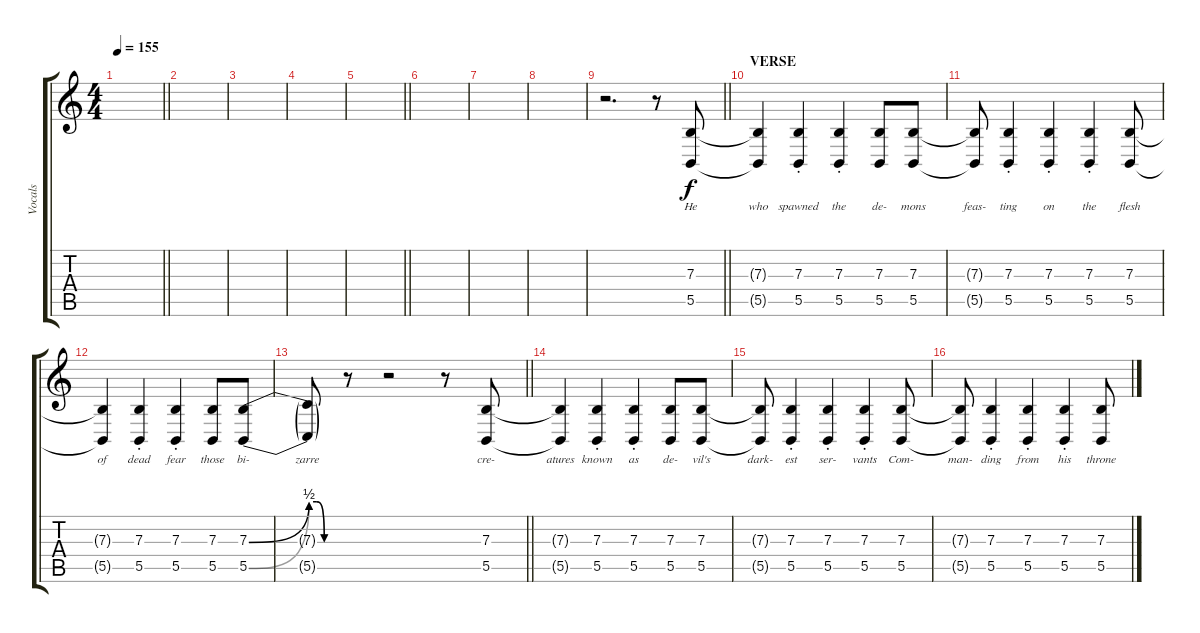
\track ("Vocals" "Vocals") {instrument oboe}
\staff {score tabs}
\tuning (Db4 Ab3 E3 B2 Gb2 B1) {hide}
\ts (4 4)
\tempo 155
\clef g2
\barLineRight lightlight
\ks c
|
|
|
|
\barLineRight lightlight
|
|
|
|
\barLineRight lightlight
r.2{d} r.8 (7.3 5.5).8{lyrics (0 "He") lyrics (1 "") lyrics (2 "") lyrics (3 "") lyrics (4 "")} |
\section ("" "VERSE")
(7.3{t} 5.5{t}).4{lyrics (0 "who") lyrics (1 "") lyrics (2 "") lyrics (3 "") lyrics (4 "")} (7.3{st} 5.5{st}).4{lyrics (0 "spawned") lyrics (1 "") lyrics (2 "") lyrics (3 "") lyrics (4 "")} (7.3{st} 5.5{st}).4{lyrics (0 "the") lyrics (1 "") lyrics (2 "") lyrics (3 "") lyrics (4 "")} (7.3 5.5).8{lyrics (0 "de-") lyrics (1 "") lyrics (2 "") lyrics (3 "") lyrics (4 "")} (7.3 5.5).8{lyrics (0 "mons") lyrics (1 "") lyrics (2 "") lyrics (3 "") lyrics (4 "")} |
(7.3{t} 5.5{t}).8{lyrics (0 "feas-") lyrics (1 "") lyrics (2 "") lyrics (3 "") lyrics (4 "")} (7.3{st} 5.5{st}).4{lyrics (0 "ting") lyrics (1 "") lyrics (2 "") lyrics (3 "") lyrics (4 "")} (7.3{st} 5.5{st}).4{lyrics (0 "on") lyrics (1 "") lyrics (2 "") lyrics (3 "") lyrics (4 "")} (7.3{st} 5.5{st}).4{lyrics (0 "the") lyrics (1 "") lyrics (2 "") lyrics (3 "") lyrics (4 "")} (7.3 5.5).8{lyrics (0 "flesh") lyrics (1 "") lyrics (2 "") lyrics (3 "") lyrics (4 "")} |
(7.3{t} 5.5{t}).4{lyrics (0 "of") lyrics (1 "") lyrics (2 "") lyrics (3 "") lyrics (4 "")} (7.3{st} 5.5{st}).4{lyrics (0 "dead") lyrics (1 "") lyrics (2 "") lyrics (3 "") lyrics (4 "")} (7.3{st} 5.5{st}).4{lyrics (0 "fear") lyrics (1 "") lyrics (2 "") lyrics (3 "") lyrics (4 "")} (7.3 5.5).8{lyrics (0 "those") lyrics (1 "") lyrics (2 "") lyrics (3 "") lyrics (4 "")} (7.3{be (bend 0 0 60 2)} 5.5{be (bend 0 0 60 2)}).8{lyrics (0 "bi-") lyrics (1 "") lyrics (2 "") lyrics (3 "") lyrics (4 "")} |
\barLineRight lightlight
(7.3{be (custom 0 2 15 2 30 0 60 0) t} 5.5{be (custom 0 2 15 2 30 0 60 0) t}).8{lyrics (0 "zarre") lyrics (1 "") lyrics (2 "") lyrics (3 "") lyrics (4 "")} r.8 r.2 r.8 (7.3 5.5).8{lyrics (0 "cre-") lyrics (1 "") lyrics (2 "") lyrics (3 "") lyrics (4 "")} |
(7.3{t} 5.5{t}).4{lyrics (0 "atures") lyrics (1 "") lyrics (2 "") lyrics (3 "") lyrics (4 "")} (7.3{st} 5.5{st}).4{lyrics (0 "known") lyrics (1 "") lyrics (2 "") lyrics (3 "") lyrics (4 "")} (7.3{st} 5.5{st}).4{lyrics (0 "as") lyrics (1 "") lyrics (2 "") lyrics (3 "") lyrics (4 "")} (7.3 5.5).8{lyrics (0 "de-") lyrics (1 "") lyrics (2 "") lyrics (3 "") lyrics (4 "")} (7.3 5.5).8{lyrics (0 "vil's") lyrics (1 "") lyrics (2 "") lyrics (3 "") lyrics (4 "")} |
(7.3{t} 5.5{t}).8{lyrics (0 "dark-") lyrics (1 "") lyrics (2 "") lyrics (3 "") lyrics (4 "")} (7.3{st} 5.5{st}).4{lyrics (0 "est") lyrics (1 "") lyrics (2 "") lyrics (3 "") lyrics (4 "")} (7.3{st} 5.5{st}).4{lyrics (0 "ser-") lyrics (1 "") lyrics (2 "") lyrics (3 "") lyrics (4 "")} (7.3{st} 5.5{st}).4{lyrics (0 "vants") lyrics (1 "") lyrics (2 "") lyrics (3 "") lyrics (4 "")} (7.3 5.5).8{lyrics (0 "Com-") lyrics (1 "") lyrics (2 "") lyrics (3 "") lyrics (4 "")} |
(7.3{t} 5.5{t}).8{lyrics (0 "man-") lyrics (1 "") lyrics (2 "") lyrics (3 "") lyrics (4 "")} (7.3{st} 5.5{st}).4{lyrics (0 "ding") lyrics (1 "") lyrics (2 "") lyrics (3 "") lyrics (4 "")} (7.3{st} 5.5{st}).4{lyrics (0 "from") lyrics (1 "") lyrics (2 "") lyrics (3 "") lyrics (4 "")} (7.3{st} 5.5{st}).4{lyrics (0 "his") lyrics (1 "") lyrics (2 "") lyrics (3 "") lyrics (4 "")} (7.3 5.5).8{lyrics (0 "throne") lyrics (1 "") lyrics (2 "") lyrics (3 "") lyrics (4 "")}
